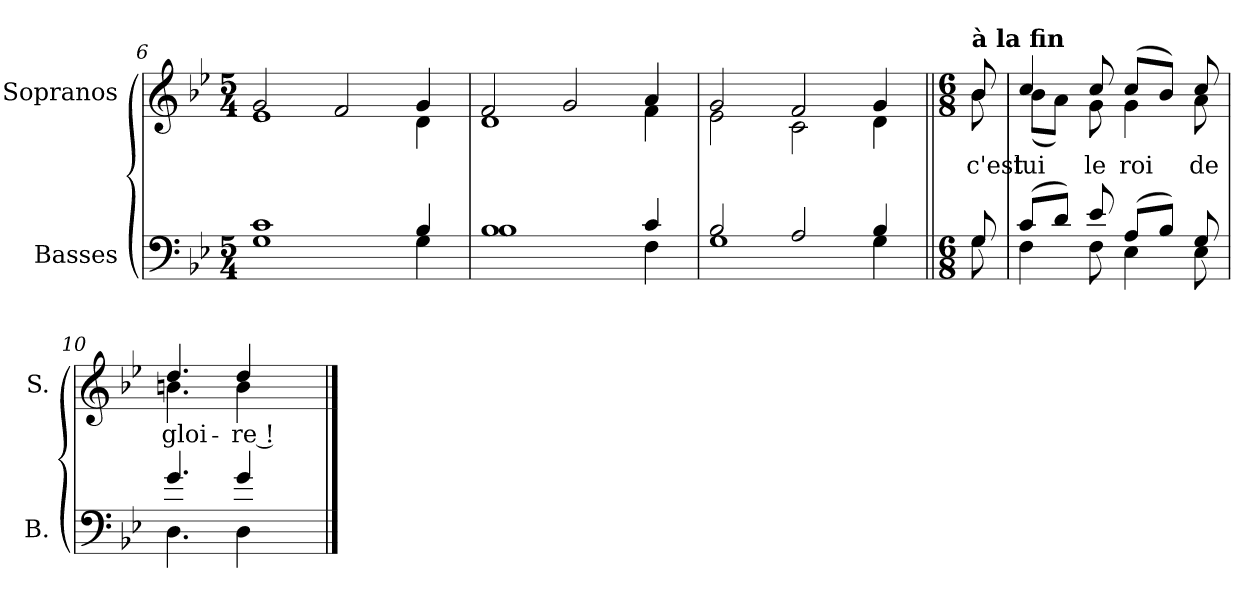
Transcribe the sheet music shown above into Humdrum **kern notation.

**kern	**kern	**text
*part2	*part1	*part1
*staff2	*staff1	*staff1
*I"Basses	*I"Sopranos	*
*I'B.	*I'S.	*
*clefF4	*clefG2	*
*k[b-e-]	*k[b-e-]	*
*g:	*g:	*
*M5/4	*M5/4	*
=6	=6	=6
*^	*^	*
1ci	1Gi	2gi/	1e-i	.
.	.	2fi/	.	.
4B-i/	4Gi\	4gi/	4di\	.
=7	=7	=7	=7	=7
1B-i	1B-i	2fi/	1di	.
.	.	2gi/	.	.
4ci/	4Fi\	4ai/	4fi\	.
=8	=8	=8	=8	=8
2B-i/	1Gi	2gi/	2e-i\	.
2Ai/	.	2fi/	2ci\	.
4B-i/	4Gi\	4gi/	4di\	.
!!LO:LB:g=z	!!
=8||	=8||	=8||	=8||	=8||
*M6/8	*	*M6/8	*	*
!	!	!LO:TX:a:B:t=à la fin	!	!
!	!	!	!	!LO:LY:b:color=#000000
8Gi/	8Gi\	8b-i/	8b-i\	c'est
=9	=9	=9	=9	=9
!	!	!	!	!LO:LY:b:color=#000000
(8ci/L	4Fi\	4cci/	(8b-i\L	lui
8di/J)	.	.	8ai\J)	.
!	!	!	!	!LO:LY:b:color=#000000
8e-i/	8Fi\	8cci/	8gi\	le
!	!	!	!	!LO:LY:b:color=#000000
(8Ai/L	4E-i\	(8cci/L	4gi\	roi
8B-i/J)	.	8b-i/J)	.	.
!	!	!	!	!LO:LY:b:color=#000000
8Gi/	8E-i\	8cci/	8ai\	de
=10	=10	=10	=10	=10
!	!	!	!	!LO:LY:b:color=#000000
4.gi/	4.Di\	4.ddi/	4.bni\	gloi-
!	!	!	!	!LO:LY:b:color=#000000
4gi/	4Di\	4ddi/	4bi\	-re !
8ryy	8ryy	8ryy	8ryy	.
*v	*v	*	*	*
*	*v	*v	*
==	==	==
*-	*-	*-
